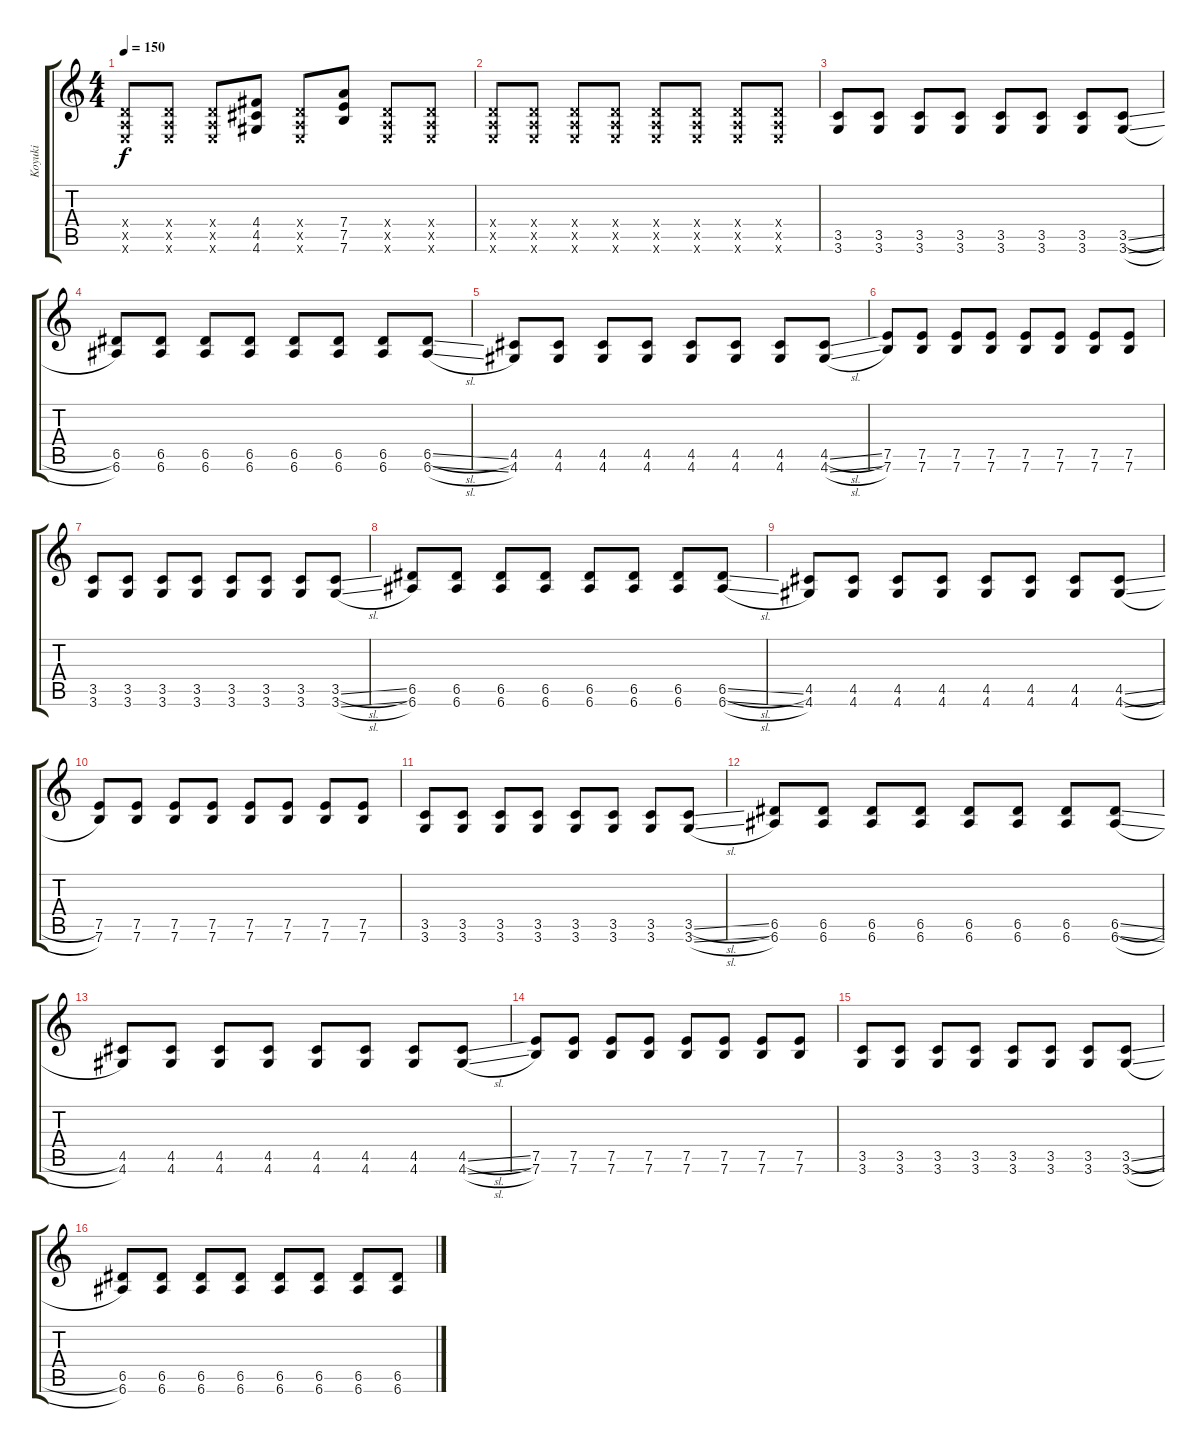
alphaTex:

\track ("Koyuki" "Koyuki") {instrument distortionguitar}
\staff {score tabs}
\tuning (E4 B3 G3 D3 A2 E2) {hide}
\ts (4 4)
\tempo 150
\clef g2
\ks c
(0.4{x} 0.5{x} 0.6{x}).8{dy f} (0.4{x} 0.5{x} 0.6{x}).8 (0.4{x} 0.5{x} 0.6{x}).8 (4.4 4.5 4.6).8 (0.4{x} 0.5{x} 0.6{x}).8 (7.4 7.5 7.6).8 (0.4{x} 0.5{x} 0.6{x}).8 (0.4{x} 0.5{x} 0.6{x}).8 |
(0.4{x} 0.5{x} 0.6{x}).8 (0.4{x} 0.5{x} 0.6{x}).8 (0.4{x} 0.5{x} 0.6{x}).8 (0.4{x} 0.5{x} 0.6{x}).8 (0.4{x} 0.5{x} 0.6{x}).8 (0.4{x} 0.5{x} 0.6{x}).8 (0.4{x} 0.5{x} 0.6{x}).8 (0.4{x} 0.5{x} 0.6{x}).8 |
(3.5 3.6).8 (3.5 3.6).8 (3.5 3.6).8 (3.5 3.6).8 (3.5 3.6).8 (3.5 3.6).8 (3.5 3.6).8 (3.5{sl} 3.6{sl}).8 |
(6.5 6.6).8 (6.5 6.6).8 (6.5 6.6).8 (6.5 6.6).8 (6.5 6.6).8 (6.5 6.6).8 (6.5 6.6).8 (6.5{sl} 6.6{sl}).8 |
(4.5 4.6).8 (4.5 4.6).8 (4.5 4.6).8 (4.5 4.6).8 (4.5 4.6).8 (4.5 4.6).8 (4.5 4.6).8 (4.5{sl} 4.6{sl}).8 |
(7.5 7.6).8 (7.5 7.6).8 (7.5 7.6).8 (7.5 7.6).8 (7.5 7.6).8 (7.5 7.6).8 (7.5 7.6).8 (7.5 7.6).8 |
(3.5 3.6).8 (3.5 3.6).8 (3.5 3.6).8 (3.5 3.6).8 (3.5 3.6).8 (3.5 3.6).8 (3.5 3.6).8 (3.5{sl} 3.6{sl}).8 |
(6.5 6.6).8 (6.5 6.6).8 (6.5 6.6).8 (6.5 6.6).8 (6.5 6.6).8 (6.5 6.6).8 (6.5 6.6).8 (6.5{sl} 6.6{sl}).8 |
(4.5 4.6).8 (4.5 4.6).8 (4.5 4.6).8 (4.5 4.6).8 (4.5 4.6).8 (4.5 4.6).8 (4.5 4.6).8 (4.5{sl} 4.6{sl}).8 |
(7.5 7.6).8 (7.5 7.6).8 (7.5 7.6).8 (7.5 7.6).8 (7.5 7.6).8 (7.5 7.6).8 (7.5 7.6).8 (7.5 7.6).8 |
(3.5 3.6).8 (3.5 3.6).8 (3.5 3.6).8 (3.5 3.6).8 (3.5 3.6).8 (3.5 3.6).8 (3.5 3.6).8 (3.5{sl} 3.6{sl}).8 |
(6.5 6.6).8 (6.5 6.6).8 (6.5 6.6).8 (6.5 6.6).8 (6.5 6.6).8 (6.5 6.6).8 (6.5 6.6).8 (6.5{sl} 6.6{sl}).8 |
(4.5 4.6).8 (4.5 4.6).8 (4.5 4.6).8 (4.5 4.6).8 (4.5 4.6).8 (4.5 4.6).8 (4.5 4.6).8 (4.5{sl} 4.6{sl}).8 |
(7.5 7.6).8 (7.5 7.6).8 (7.5 7.6).8 (7.5 7.6).8 (7.5 7.6).8 (7.5 7.6).8 (7.5 7.6).8 (7.5 7.6).8 |
(3.5 3.6).8 (3.5 3.6).8 (3.5 3.6).8 (3.5 3.6).8 (3.5 3.6).8 (3.5 3.6).8 (3.5 3.6).8 (3.5{sl} 3.6{sl}).8 |
(6.5 6.6).8 (6.5 6.6).8 (6.5 6.6).8 (6.5 6.6).8 (6.5 6.6).8 (6.5 6.6).8 (6.5 6.6).8 (6.5{sl} 6.6{sl}).8
